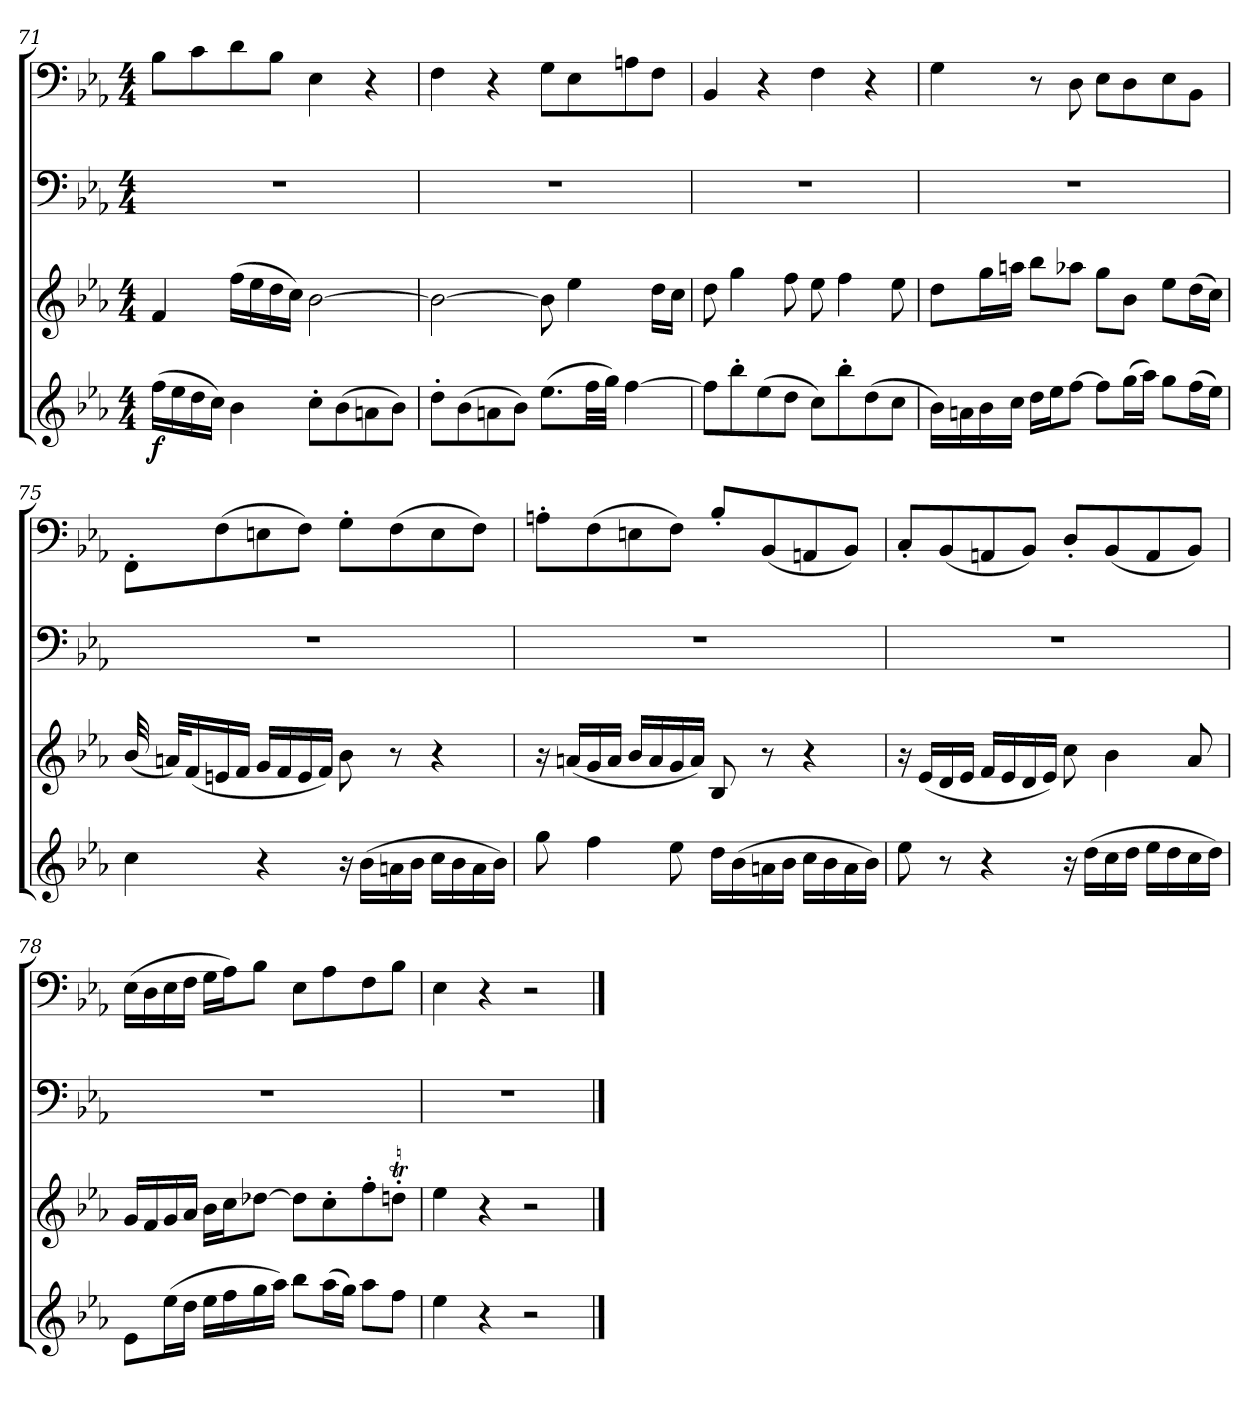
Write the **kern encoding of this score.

**kern	**dynam	**kern	**kern	**kern
*part4	*part4	*part3	*part2	*part1
*staff4	*staff4	*staff3	*staff2	*staff1
*clefG2	*	*clefG2	*clefF4	*clefF4
*k[b-e-a-]	*	*k[b-e-a-]	*k[b-e-a-]	*k[b-e-a-]
*E-:	*	*E-:	*E-:	*E-:
*M4/4	*	*M4/4	*M4/4	*M4/4
=71	=71	=71	=71	=71
(16ff\LL	f	4f/	1r	8B-\L
16ee-\	.	.	.	.
16dd\	.	.	.	8c\
16cc\JJ)	.	.	.	.
4b-\	.	(16ff\LL	.	8d\
.	.	16ee-\	.	.
.	.	16dd\	.	8B-\J
.	.	16cc\JJ)	.	.
8cc'\L	.	[2b-\	.	4E-\
(8b-\	.	.	.	.
8an\	.	.	.	4r
8b-\J)	.	.	.	.
=72	=72	=72	=72	=72
8dd'\L	.	2b-\_	1r	4F\
(8b-\	.	.	.	.
8an\	.	.	.	4r
8b-\J)	.	.	.	.
(8.ee-\L	.	8b-\]	.	8G\L
.	.	4ee-\	.	8E-\
32ff\LL	.	.	.	.
32gg\JJJ)	.	.	.	.
[4ff\	.	.	.	8An\
.	.	16dd\LL	.	8F\J
.	.	16cc\JJ	.	.
=73	=73	=73	=73	=73
8ff\L]	.	8dd\	1r	4BB-/
8bb-'\	.	4gg\	.	.
(8ee-\	.	.	.	4r
8dd\J	.	8ff\	.	.
8cc\L)	.	8ee-\	.	4F\
8bb-'\	.	4ff\	.	.
(8dd\	.	.	.	4r
8cc\J	.	8ee-\	.	.
=74	=74	=74	=74	=74
16b-\LL)	.	8dd\L	1r	4G\
16an\	.	.	.	.
16b-\	.	16gg\L	.	.
16cc\JJ	.	16aan\JJ	.	.
16dd\LL	.	8bb-\L	.	8r
16ee-\J	.	.	.	.
[8ff\J	.	8aa-X\J	.	8D\
8ff\L]	.	8gg\L	.	8E-\L
(16gg\L	.	8b-\J	.	8D\
16aa-\JJ)	.	.	.	.
8gg\L	.	8ee-\L	.	8E-\
(16ff\L	.	(16dd\L	.	8BB-\J
16ee-\JJ)	.	16cc\JJ)	.	.
=75	=75	=75	=75	=75
4cc\	.	(32b-/	1r	8FF'\L
.	.	32an/KLL)	.	.
.	.	(16f/	.	.
.	.	16en/	.	(8F\
.	.	16f/JJ	.	.
4r	.	16g/LL	.	8En\
.	.	16f/	.	.
.	.	16e/	.	8F\J)
.	.	16f/JJ)	.	.
16r	.	8b-\	.	8G'\L
(16b-\LL	.	.	.	.
16an\	.	8r	.	(8F\
16b-\JJ	.	.	.	.
16cc\LL	.	4r	.	8E\
16b-\	.	.	.	.
16a\	.	.	.	8F\J)
16b-\JJ)	.	.	.	.
=76	=76	=76	=76	=76
8gg\	.	16r	1r	8An'\L
.	.	(16an/LL	.	.
4ff\	.	16g/	.	(8F\
.	.	16a/JJ	.	.
.	.	16b-/LL	.	8En\
.	.	16a/	.	.
8ee-\	.	16g/	.	8F\J)
.	.	16a/JJ)	.	.
16dd\LL	.	8B-/	.	8B-'/L
(16b-\	.	.	.	.
16an\	.	8r	.	(8BB-/
16b-\JJ	.	.	.	.
16cc\LL	.	4r	.	8AAn/
16b-\	.	.	.	.
16a\	.	.	.	8BB-/J)
16b-\JJ)	.	.	.	.
=77	=77	=77	=77	=77
8ee-\	.	16r	1r	8C'/L
.	.	(16e-/LL	.	.
8r	.	16d/	.	(8BB-/
.	.	16e-/JJ	.	.
4r	.	16f/LL	.	8AAn/
.	.	16e-/	.	.
.	.	16d/	.	8BB-/J)
.	.	16e-/JJ)	.	.
16r	.	8cc\	.	8D'/L
(16dd\LL	.	.	.	.
16cc\	.	4b-\	.	(8BB-/
16dd\JJ	.	.	.	.
16ee-\LL	.	.	.	8AA/
16dd\	.	.	.	.
16cc\	.	8a-/	.	8BB-/J)
16dd\JJ)	.	.	.	.
=78	=78	=78	=78	=78
8e-\L	.	16g/LL	1r	(16E-\LL
.	.	16f/	.	16D\
(16ee-\L	.	16g/	.	16E-\
16dd\JJ	.	16a-/JJ	.	16F\JJ
16ee-\LL	.	16b-\LL	.	16G\LL
16ff\	.	16cc\J	.	16A-\J)
16gg\	.	[8dd-X\J	.	8B-\J
16aa-\JJ)	.	.	.	.
8bb-\L	.	8dd-\L]	.	8E-\L
(16aa-\L	.	8cc'\	.	8A-\
16gg\JJ)	.	.	.	.
8aa-\L	.	8ff'\	.	8F\
8ff\J	.	8ddnT'\J	.	8B-\J
=79	=79	=79	=79	=79
4ee-\	.	4ee-\	1r	4E-\
4r	.	4r	.	4r
2r	.	2r	.	2r
==	==	==	==	==
*-	*-	*-	*-	*-
